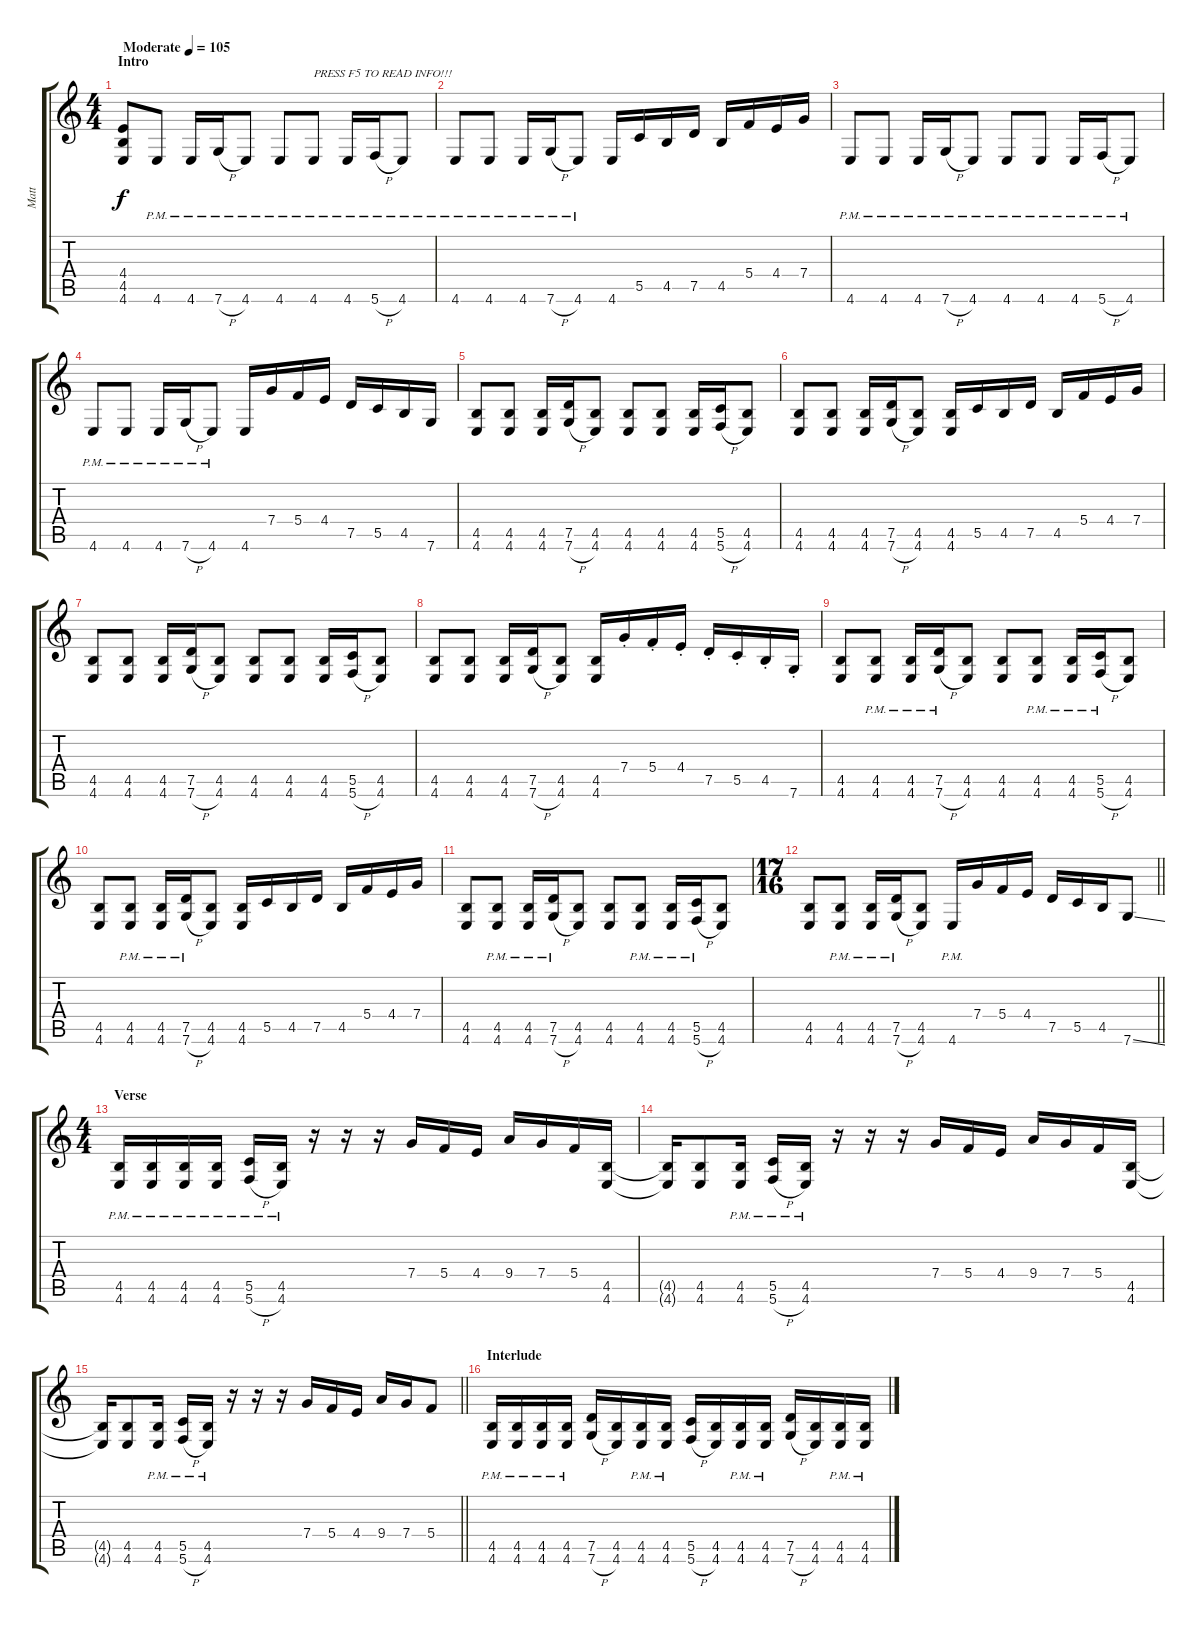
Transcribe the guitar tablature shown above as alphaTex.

\track ("Matt" "Matt") {instrument distortionguitar}
\staff {score tabs}
\tuning (D4 A3 F3 C3 G2 C2) {hide}
\ts (4 4)
\section ("" "Intro")
\tempo (105 "Moderate")
\clef g2
\ks c
(4.4 4.5 4.6).8{dy f instrument distortionguitar} 4.6{pm}.8 4.6{pm}.16 7.6{h pm}.16 4.6{pm}.8 4.6{pm}.8 4.6{pm}.8{txt "PRESS F5 TO READ INFO!!!"} 4.6{pm}.16 5.6{h pm}.16 4.6{pm}.8 |
4.6{pm}.8 4.6{pm}.8 4.6{pm}.16 7.6{h pm}.16 4.6{pm}.8 4.6.16 5.5.16 4.5.16 7.5.16 4.5.16 5.4.16 4.4.16 7.4.16 |
4.6{pm}.8 4.6{pm}.8 4.6{pm}.16 7.6{h pm}.16 4.6{pm}.8 4.6{pm}.8 4.6{pm}.8 4.6{pm}.16 5.6{h pm}.16 4.6{pm}.8 |
4.6{pm}.8 4.6{pm}.8 4.6{pm}.16 7.6{h pm}.16 4.6{pm}.8 4.6.16 7.4.16 5.4.16 4.4.16 7.5.16 5.5.16 4.5.16 7.6.16 |
(4.5 4.6).8 (4.5 4.6).8 (4.5 4.6).16 (7.5 7.6{h}).16 (4.5 4.6).8 (4.5 4.6).8 (4.5 4.6).8 (4.5 4.6).16 (5.5 5.6{h}).16 (4.5 4.6).8 |
(4.5 4.6).8 (4.5 4.6).8 (4.5 4.6).16 (7.5 7.6{h}).16 (4.5 4.6).8 (4.5 4.6).16 5.5.16 4.5.16 7.5.16 4.5.16 5.4.16 4.4.16 7.4.16 |
(4.5 4.6).8 (4.5 4.6).8 (4.5 4.6).16 (7.5 7.6{h}).16 (4.5 4.6).8 (4.5 4.6).8 (4.5 4.6).8 (4.5 4.6).16 (5.5 5.6{h}).16 (4.5 4.6).8 |
(4.5 4.6).8 (4.5 4.6).8 (4.5 4.6).16 (7.5 7.6{h}).16 (4.5 4.6).8 (4.5 4.6).16 7.4{st}.16 5.4{st}.16 4.4{st}.16 7.5{st}.16 5.5{st}.16 4.5{st}.16 7.6{st}.16 |
(4.5 4.6).8 (4.5{pm} 4.6{pm}).8 (4.5{pm} 4.6{pm}).16 (7.5{pm} 7.6{h pm}).16 (4.5 4.6).8 (4.5 4.6).8 (4.5{pm} 4.6{pm}).8 (4.5{pm} 4.6{pm}).16 (5.5{pm} 5.6{h pm}).16 (4.5 4.6).8 |
(4.5 4.6).8 (4.5{pm} 4.6{pm}).8 (4.5{pm} 4.6{pm}).16 (7.5{pm} 7.6{h pm}).16 (4.5 4.6).8 (4.5 4.6).16 5.5.16 4.5.16 7.5.16 4.5.16 5.4.16 4.4.16 7.4.16 |
(4.5 4.6).8 (4.5{pm} 4.6{pm}).8 (4.5{pm} 4.6{pm}).16 (7.5{pm} 7.6{h pm}).16 (4.5 4.6).8 (4.5 4.6).8 (4.5{pm} 4.6{pm}).8 (4.5{pm} 4.6{pm}).16 (5.5{pm} 5.6{h pm}).16 (4.5 4.6).8 |
\ts (17 16)
\barLineRight lightlight
(4.5 4.6).8 (4.5{pm} 4.6{pm}).8 (4.5{pm} 4.6{pm}).16 (7.5{pm} 7.6{h pm}).16 (4.5 4.6).8 4.6{pm}.16 7.4.16 5.4.16 4.4.16 7.5.16 5.5.16 4.5.16 7.6{ss}.8 |
\ts (4 4)
\section ("" "Verse")
(4.5{pm} 4.6{pm}).16 (4.5{pm} 4.6{pm}).16 (4.5{pm} 4.6{pm}).16 (4.5{pm} 4.6{pm}).16 (5.5{pm} 5.6{h pm}).16 (4.5{pm} 4.6{pm}).16 r.16 r.16 r.16 7.4.16 5.4.16 4.4.16 9.4.16 7.4.16 5.4.16 (4.5 4.6).16 |
(4.5{t} 4.6{t}).16 (4.5 4.6).8 (4.5{pm} 4.6{pm}).16 (5.5{pm} 5.6{h pm}).16 (4.5{pm} 4.6{pm}).16 r.16 r.16 r.16 7.4.16 5.4.16 4.4.16 9.4.16 7.4.16 5.4.16 (4.5 4.6).16 |
\barLineRight lightlight
(4.5{t} 4.6{t}).16 (4.5 4.6).8 (4.5{pm} 4.6{pm}).16 (5.5{pm} 5.6{h pm}).16 (4.5{pm} 4.6{pm}).16 r.16 r.16 r.16 7.4.16 5.4.16 4.4.16 9.4.16 7.4.16 5.4.8 |
\section ("" "Interlude")
(4.5{pm} 4.6{pm}).16 (4.5{pm} 4.6{pm}).16 (4.5{pm} 4.6{pm}).16 (4.5{pm} 4.6{pm}).16 (7.5 7.6{h}).16 (4.5 4.6).16 (4.5{pm} 4.6{pm}).16 (4.5{pm} 4.6{pm}).16 (5.5 5.6{h}).16 (4.5 4.6).16 (4.5{pm} 4.6{pm}).16 (4.5{pm} 4.6{pm}).16 (7.5 7.6{h}).16 (4.5 4.6).16 (4.5{pm} 4.6{pm}).16 (4.5{pm} 4.6{pm}).16
